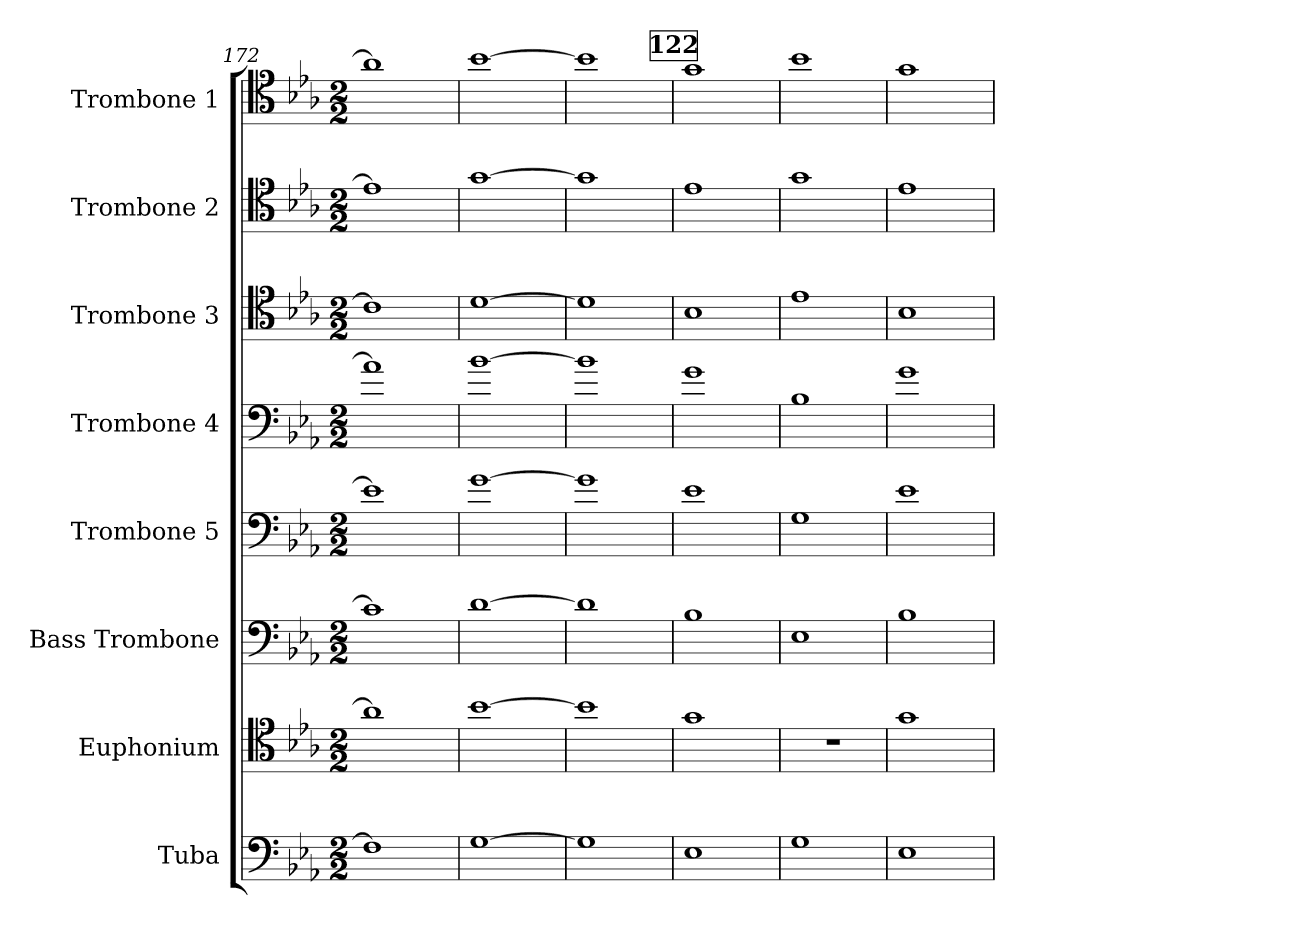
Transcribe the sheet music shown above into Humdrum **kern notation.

**kern	**kern	**kern	**kern	**kern	**kern	**kern	**kern
*part8	*part7	*part6	*part5	*part4	*part3	*part2	*part1
*staff8	*staff7	*staff6	*staff5	*staff4	*staff3	*staff2	*staff1
*I"Tuba	*I"Euphonium	*I"Bass Trombone	*I"Trombone 5	*I"Trombone 4	*I"Trombone 3	*I"Trombone 2	*I"Trombone 1
*I'Tba.	*I'Euph.	*I'B. Tbn.	*I'Tbn. 5	*I'Tbn. 4	*I'Tbn. 3	*I'Tbn. 2	*I'Tbn. 1
*clefF4	*clefC4	*clefF4	*clefF4	*clefF4	*clefC4	*clefC4	*clefC4
*k[b-e-a-]	*k[b-e-a-]	*k[b-e-a-]	*k[b-e-a-]	*k[b-e-a-]	*k[b-e-a-]	*k[b-e-a-]	*k[b-e-a-]
*M2/2	*M2/2	*M2/2	*M2/2	*M2/2	*M2/2	*M2/2	*M2/2
=172	=172	=172	=172	=172	=172	=172	=172
1F]	1a-]	1c]	1e-]	1a-]	1c]	1e-]	1a-]
=173	=173	=173	=173	=173	=173	=173	=173
[1G	[1b-	[1d	[1g	[1b-	[1d	[1g	[1b-
=174	=174	=174	=174	=174	=174	=174	=174
1G]	1b-]	1d]	1g]	1b-]	1d]	1g]	1b-]
!!LO:REH:place=s1:a:B:fs=14:t=122
=175	=175	=175	=175	=175	=175	=175	=175
1E-	1g	1B-	1e-	1g	1B-	1e-	1g
=176	=176	=176	=176	=176	=176	=176	=176
1G	1r	1E-	1G	1B-	1e-	1g	1b-
=177	=177	=177	=177	=177	=177	=177	=177
1E-	1g	1B-	1e-	1g	1B-	1e-	1g
=	=	=	=	=	=	=	=
*-	*-	*-	*-	*-	*-	*-	*-
